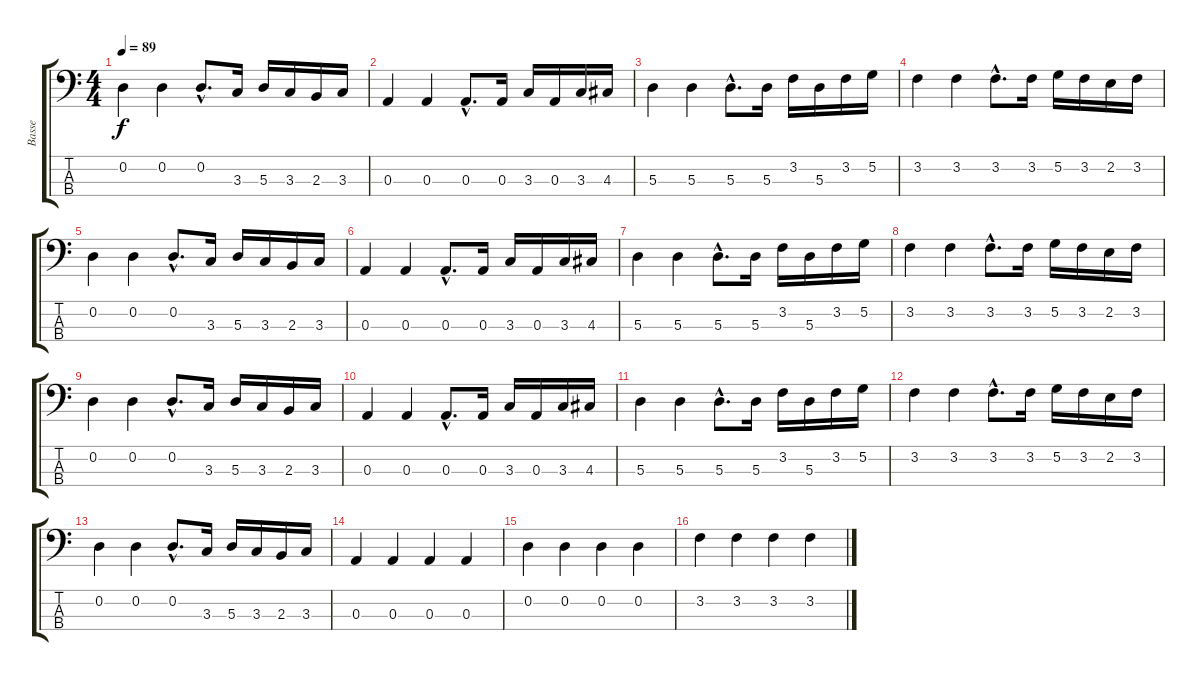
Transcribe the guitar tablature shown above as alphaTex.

\track ("Basse" "Basse") {instrument electricbasspick}
\staff {score tabs}
\tuning (G2 D2 A1 E1) {hide}
\ts (4 4)
\tempo 89
\clef f4
\ks c
0.2.4{dy f} 0.2.4 0.2{hac}.8{d} 3.3.16 5.3.16 3.3.16 2.3.16 3.3.16 |
0.3.4 0.3.4 0.3{hac}.8{d} 0.3.16 3.3.16 0.3.16 3.3.16 4.3.16 |
5.3.4 5.3.4 5.3{hac}.8{d} 5.3.16 3.2.16 5.3.16 3.2.16 5.2.16 |
3.2.4 3.2.4 3.2{hac}.8{d} 3.2.16 5.2.16 3.2.16 2.2.16 3.2.16 |
0.2.4 0.2.4 0.2{hac}.8{d} 3.3.16 5.3.16 3.3.16 2.3.16 3.3.16 |
0.3.4 0.3.4 0.3{hac}.8{d} 0.3.16 3.3.16 0.3.16 3.3.16 4.3.16 |
5.3.4 5.3.4 5.3{hac}.8{d} 5.3.16 3.2.16 5.3.16 3.2.16 5.2.16 |
3.2.4 3.2.4 3.2{hac}.8{d} 3.2.16 5.2.16 3.2.16 2.2.16 3.2.16 |
0.2.4 0.2.4 0.2{hac}.8{d} 3.3.16 5.3.16 3.3.16 2.3.16 3.3.16 |
0.3.4 0.3.4 0.3{hac}.8{d} 0.3.16 3.3.16 0.3.16 3.3.16 4.3.16 |
5.3.4 5.3.4 5.3{hac}.8{d} 5.3.16 3.2.16 5.3.16 3.2.16 5.2.16 |
3.2.4 3.2.4 3.2{hac}.8{d} 3.2.16 5.2.16 3.2.16 2.2.16 3.2.16 |
0.2.4 0.2.4 0.2{hac}.8{d} 3.3.16 5.3.16 3.3.16 2.3.16 3.3.16 |
0.3.4 0.3.4 0.3.4 0.3.4 |
0.2.4 0.2.4 0.2.4 0.2.4 |
3.2.4 3.2.4 3.2.4 3.2.4
